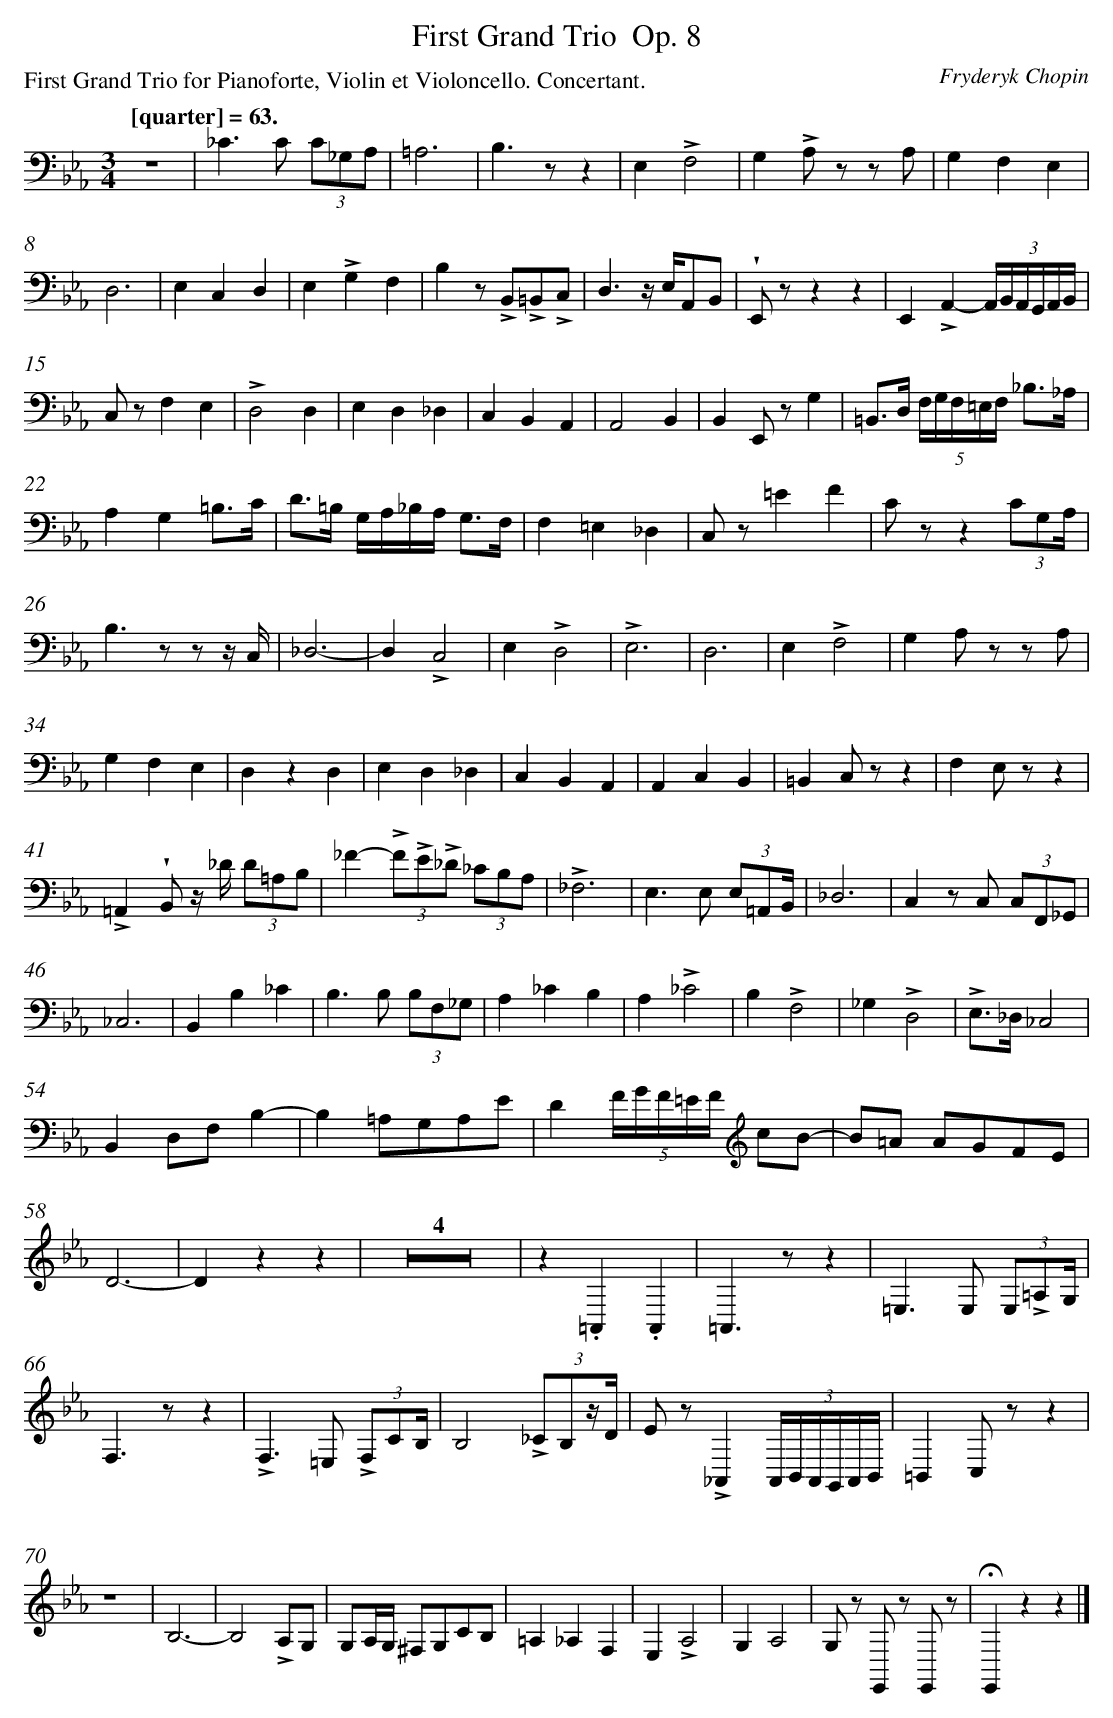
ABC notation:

X:1
T: First Grand Trio	 Op. 8
C: Fryderyk Chopin
L: 1/8
M: 3/4
P: First Grand Trio for Pianoforte, Violin et Violoncello. Concertant.
Q: "[quarter] = 63."
K: Eb clef=bass
z6 |
_C2>C2 (3C_G,A, |
=A,6 |
B,2>z2z2 |
E,2!accent!F,4 |
G,2!accent!A, z z A, |
G,2F,2E,2 |
D,6 |
E,2C,2D,2 |
E,2!accent!G,2F,2 |
B,2z !accent!B,,!accent!=B,,!accent!C, |
D,3z/ E,/A,,B,, |
!wedge!E,, zz2z2 |
E,,2!accent!A,,2-(3:2:6A,,/B,,/A,,/G,,/A,,/B,,/ |
C, zF,2E,2 |
!accent!D,4D,2 |
E,2D,2_D,2 |
C,2B,,2A,,2 |
A,,4B,,2 |
B,,2E,, zG,2 |
=B,,>D, (5:4:5F,/G,/F,/=E,/F,/ _B,3/_A,/ |
A,2G,2=B,3/C/ |
D>=B, G,/A,/_B,/A,< G,F,/ |
F,2=E,2_D,2 |
C, z=E2F2 |
C zz2(3CG,A,/ |
B,2>z2 z z/ C,/ |
_D,6- |
D,2!accent!C,4 |
E,2!accent!D,4 |
!accent!E,6 |
D,6 |
E,2!accent!F,4 |
G,2A, z z A, |
G,2F,2E,2 |
D,2z2D,2 |
E,2D,2_D,2 |
C,2B,,2A,,2 |
A,,2C,2B,,2 |
=B,,2C, zz2 |
F,2E, zz2 |
!accent!=A,,2!wedge!B,, z/ _D/ (3D=A,B, |
_F2-(3!accent!F!accent!E!accent!_D (3_CB,A, |
!accent!_F,6 |
E,2>E,2 (3E,=A,,B,,/ |
_D,6 |
C,2z C, (3C,F,,_G,, |
_C,6 |
B,,2B,2_C2 |
B,2>B,2 (3B,F,_G, |
A,2_C2B,2 |
A,2!accent!_C4 |
B,2!accent!F,4 |
_G,2!accent!D,4 |
!accent!E,>_D,_C,4 |
B,,2D,F,B,2- |
B,2=A,G,A,E |
D2(5:4:5F/G/F/=E/F/[K:clef=treble] cB- |
B=A AGFE |
D6- |
D2z2z2 |
Z4 |
z2.=A,,2.A,,2 |
=A,,2>z2z2 |
=E,2>E,2 (3E,!accent!=A,G,/ |
F,2>z2z2 |
!accent!F,2>=E,2 (3!accent!F,CB,/ |
B,4(3:2:4!accent!_CB,z/D/ |
E z!accent!_A,,2(3:2:6A,,/B,,/A,,/G,,/A,,/B,,/ |
=B,,2C, zz2 |
z6 |
B,6- |
B,4!accent!A,G, |
G,A,/G,/ ^F,G,CB, |
=A,2_A,2F,2 |
E,2!accent!A,4 |
G,2A,4 |
G, z E,, z E,, z |
!fermata!E,,2z2z2 |]
